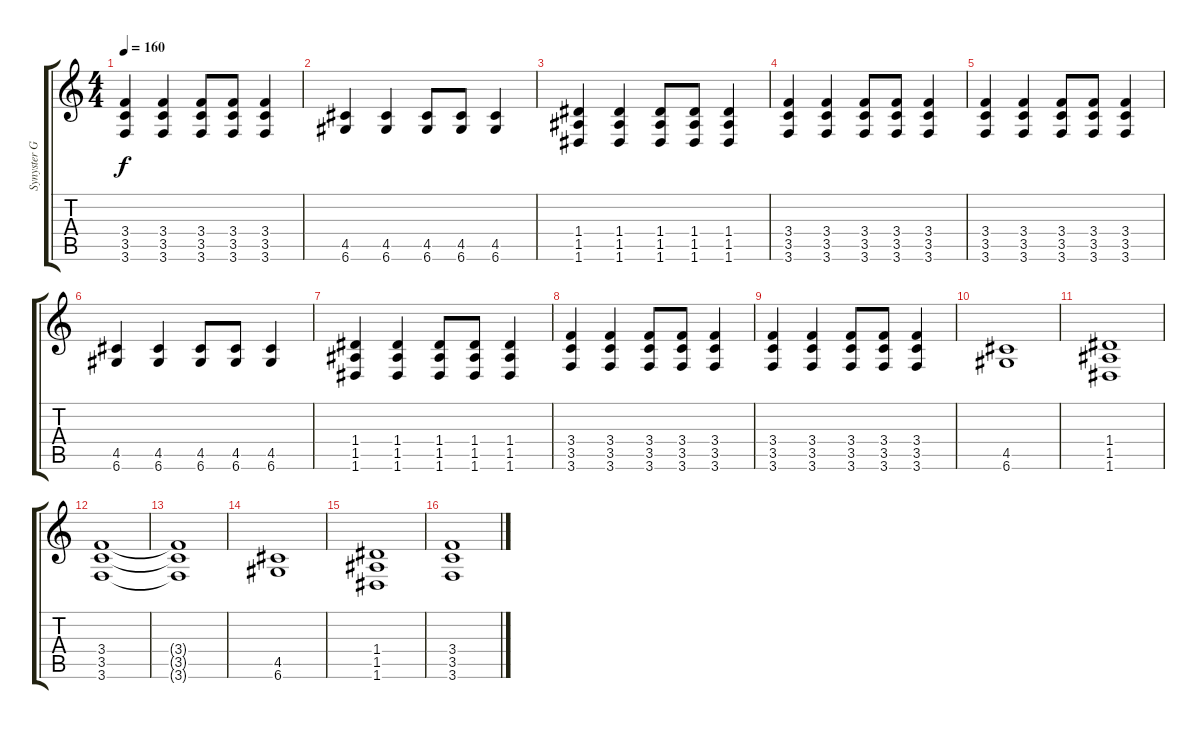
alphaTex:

\track ("Synyster Gates" "Synyster G") {instrument distortionguitar}
\staff {score tabs}
\tuning (E4 B3 G3 D3 A2 D2) {hide}
\ts (4 4)
\tempo 160
\clef g2
\ks c
(3.4 3.5 3.6).4{dy f} (3.4 3.5 3.6).4 (3.4 3.5 3.6).8 (3.4 3.5 3.6).8 (3.4 3.5 3.6).4 |
(4.5 6.6).4 (4.5 6.6).4 (4.5 6.6).8 (4.5 6.6).8 (4.5 6.6).4 |
(1.4 1.5 1.6).4 (1.4 1.5 1.6).4 (1.4 1.5 1.6).8 (1.4 1.5 1.6).8 (1.4 1.5 1.6).4 |
(3.4 3.5 3.6).4 (3.4 3.5 3.6).4 (3.4 3.5 3.6).8 (3.4 3.5 3.6).8 (3.4 3.5 3.6).4 |
(3.4 3.5 3.6).4 (3.4 3.5 3.6).4 (3.4 3.5 3.6).8 (3.4 3.5 3.6).8 (3.4 3.5 3.6).4 |
(4.5 6.6).4 (4.5 6.6).4 (4.5 6.6).8 (4.5 6.6).8 (4.5 6.6).4 |
(1.4 1.5 1.6).4 (1.4 1.5 1.6).4 (1.4 1.5 1.6).8 (1.4 1.5 1.6).8 (1.4 1.5 1.6).4 |
(3.4 3.5 3.6).4 (3.4 3.5 3.6).4 (3.4 3.5 3.6).8 (3.4 3.5 3.6).8 (3.4 3.5 3.6).4 |
(3.4 3.5 3.6).4 (3.4 3.5 3.6).4 (3.4 3.5 3.6).8 (3.4 3.5 3.6).8 (3.4 3.5 3.6).4 |
(4.5 6.6).1 |
(1.4 1.5 1.6).1 |
(3.4 3.5 3.6).1 |
(3.4{t} 3.5{t} 3.6{t}).1 |
(4.5 6.6).1 |
(1.4 1.5 1.6).1 |
(3.4 3.5 3.6).1
